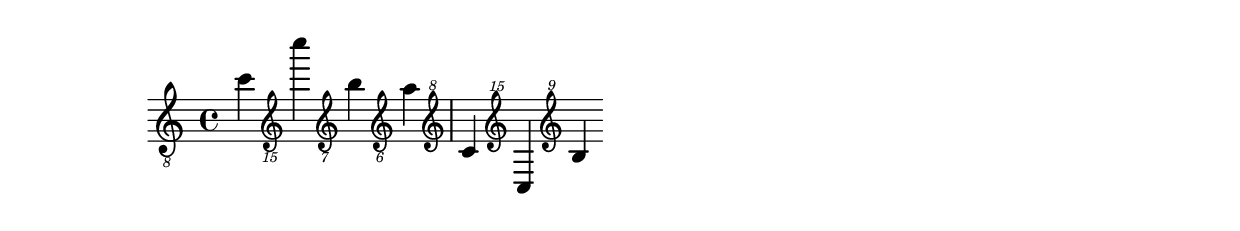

\version "2.10.0" \header {

    texidoc = "Octavation signs may be added to clefs.  These
octavation signs may be placed below or above (meaning an octave
higher or lower), and can take any value, including 15 for two octaves."

}
\layout { ragged-right = ##t  }


\relative c'' {

  \clef "G_8"
  c4
  \clef "G_15"
  c4
  \clef "G_7"
  c4
  \clef "G_6"
  c4 
  \clef "G^8"
  c4 
  \clef "G^15"
  c4 
  \clef "G^9"
  c4 
}

